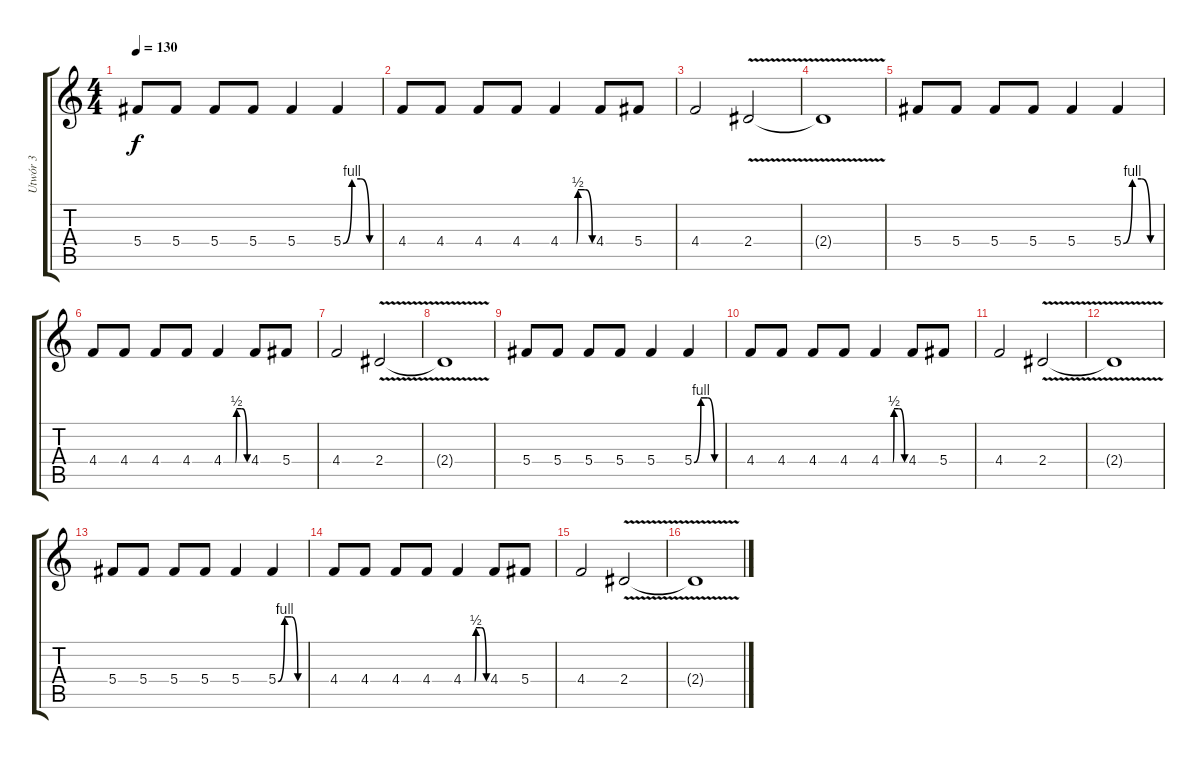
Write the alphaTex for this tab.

\track ("Utwór 3" "Utwór 3") {instrument distortionguitar}
\staff {score tabs}
\tuning (Eb4 Bb3 Gb3 Db3 Ab2 Eb2) {hide}
\ts (4 4)
\tempo 130
\clef g2
\ks c
5.4.8{dy f volume 16} 5.4.8 5.4.8 5.4.8 5.4.4 5.4{be (custom 0 0 15 4 30 4 45 0 60 0)}.4 |
4.4.8 4.4.8 4.4.8 4.4.8 4.4{be (custom 0 0 15 0 30 0 33 2 45 2 47 2 60 0)}.4 4.4.8 5.4.8 |
4.4.2 2.4{v}.2 |
2.4{t}.1 |
5.4.8 5.4.8 5.4.8 5.4.8 5.4.4 5.4{be (custom 0 0 15 4 30 4 45 0 60 0)}.4 |
4.4.8 4.4.8 4.4.8 4.4.8 4.4{be (custom 0 0 15 0 30 0 33 2 45 2 47 2 60 0)}.4 4.4.8 5.4.8 |
4.4.2 2.4{v}.2 |
2.4{t}.1 |
5.4.8 5.4.8 5.4.8 5.4.8 5.4.4 5.4{be (custom 0 0 15 4 30 4 45 0 60 0)}.4 |
4.4.8 4.4.8 4.4.8 4.4.8 4.4{be (custom 0 0 15 0 30 0 33 2 45 2 47 2 60 0)}.4 4.4.8 5.4.8 |
4.4.2 2.4{v}.2 |
2.4{t}.1 |
5.4.8 5.4.8 5.4.8 5.4.8 5.4.4 5.4{be (custom 0 0 15 4 30 4 45 0 60 0)}.4 |
4.4.8 4.4.8 4.4.8 4.4.8 4.4{be (custom 0 0 15 0 30 0 33 2 45 2 47 2 60 0)}.4 4.4.8 5.4.8 |
4.4.2 2.4{v}.2 |
2.4{t}.1
